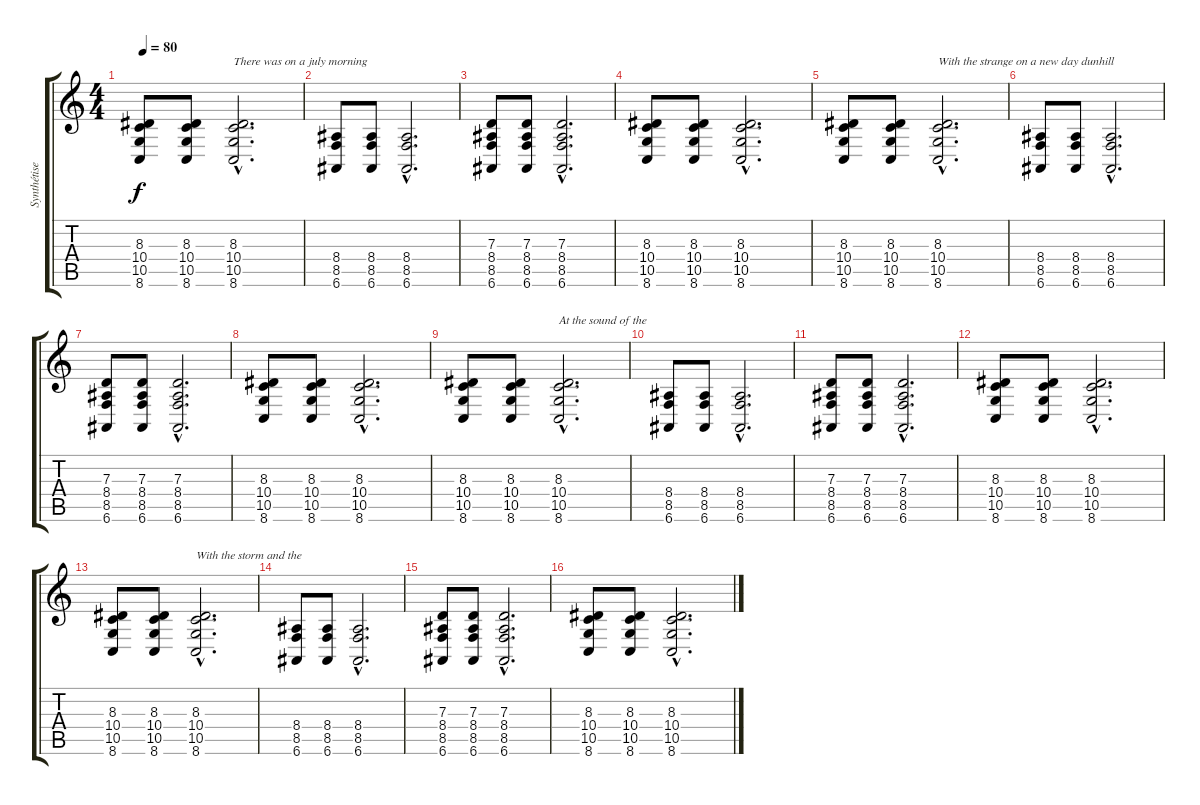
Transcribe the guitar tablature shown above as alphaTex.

\track ("Synthétiseur" "Synthétise") {instrument drawbarorgan}
\staff {score tabs}
\tuning (E4 B3 G3 D3 A2 E2) {hide}
\ts (4 4)
\tempo 80
\clef g2
\ks c
(8.3 10.4 10.5 8.6).8{dy f} (8.3 10.4 10.5 8.6).8 (8.3{hac} 10.4{hac} 10.5{hac} 8.6{hac}).2{d txt "There was on a july morning"} |
(8.4 8.5 6.6).8 (8.4 8.5 6.6).8 (8.4{hac} 8.5{hac} 6.6{hac}).2{d} |
(7.3 8.4 8.5 6.6).8 (7.3 8.4 8.5 6.6).8 (7.3{hac} 8.4{hac} 8.5{hac} 6.6{hac}).2{d} |
(8.3 10.4 10.5 8.6).8 (8.3 10.4 10.5 8.6).8 (8.3{hac} 10.4{hac} 10.5{hac} 8.6{hac}).2{d} |
(8.3 10.4 10.5 8.6).8 (8.3 10.4 10.5 8.6).8 (8.3{hac} 10.4{hac} 10.5{hac} 8.6{hac}).2{d txt "With the strange on a new day dunhill"} |
(8.4 8.5 6.6).8 (8.4 8.5 6.6).8 (8.4{hac} 8.5{hac} 6.6{hac}).2{d} |
(7.3 8.4 8.5 6.6).8 (7.3 8.4 8.5 6.6).8 (7.3{hac} 8.4{hac} 8.5{hac} 6.6{hac}).2{d} |
(8.3 10.4 10.5 8.6).8 (8.3 10.4 10.5 8.6).8 (8.3{hac} 10.4{hac} 10.5{hac} 8.6{hac}).2{d} |
(8.3 10.4 10.5 8.6).8 (8.3 10.4 10.5 8.6).8 (8.3{hac} 10.4{hac} 10.5{hac} 8.6{hac}).2{d txt "At the sound of the"} |
(8.4 8.5 6.6).8 (8.4 8.5 6.6).8 (8.4{hac} 8.5{hac} 6.6{hac}).2{d} |
(7.3 8.4 8.5 6.6).8 (7.3 8.4 8.5 6.6).8 (7.3{hac} 8.4{hac} 8.5{hac} 6.6{hac}).2{d} |
(8.3 10.4 10.5 8.6).8 (8.3 10.4 10.5 8.6).8 (8.3{hac} 10.4{hac} 10.5{hac} 8.6{hac}).2{d} |
(8.3 10.4 10.5 8.6).8 (8.3 10.4 10.5 8.6).8 (8.3{hac} 10.4{hac} 10.5{hac} 8.6{hac}).2{d txt "With the storm and the "} |
(8.4 8.5 6.6).8 (8.4 8.5 6.6).8 (8.4{hac} 8.5{hac} 6.6{hac}).2{d} |
(7.3 8.4 8.5 6.6).8 (7.3 8.4 8.5 6.6).8 (7.3{hac} 8.4{hac} 8.5{hac} 6.6{hac}).2{d} |
(8.3 10.4 10.5 8.6).8 (8.3 10.4 10.5 8.6).8 (8.3{hac} 10.4{hac} 10.5{hac} 8.6{hac}).2{d}
